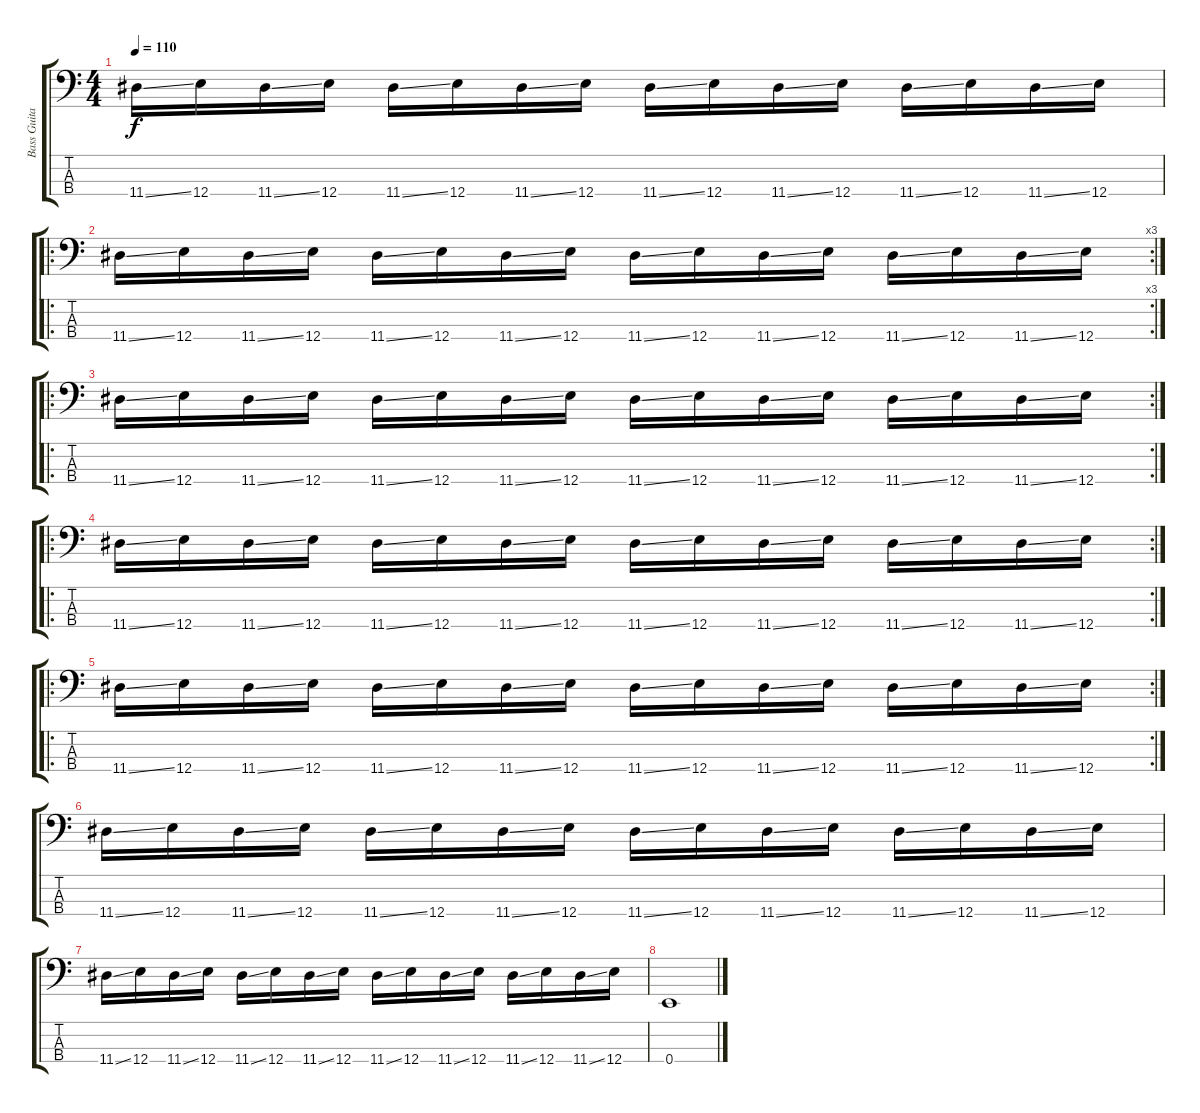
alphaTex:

\track ("Bass Guitar" "Bass Guita") {instrument electricbassfinger}
\staff {score tabs}
\tuning (G2 D2 A1 E1) {hide}
\ts (4 4)
\tempo 110
\clef f4
\ks c
11.4{ss}.16{dy f} 12.4.16 11.4{ss}.16 12.4.16 11.4{ss}.16 12.4.16 11.4{ss}.16 12.4.16 11.4{ss}.16 12.4.16 11.4{ss}.16 12.4.16 11.4{ss}.16 12.4.16 11.4{ss}.16 12.4.16 |
\ro
\rc 3
11.4{ss}.16 12.4.16 11.4{ss}.16 12.4.16 11.4{ss}.16 12.4.16 11.4{ss}.16 12.4.16 11.4{ss}.16 12.4.16 11.4{ss}.16 12.4.16 11.4{ss}.16 12.4.16 11.4{ss}.16 12.4.16 |
\ro
\rc 2
11.4{ss}.16 12.4.16 11.4{ss}.16 12.4.16 11.4{ss}.16 12.4.16 11.4{ss}.16 12.4.16 11.4{ss}.16 12.4.16 11.4{ss}.16 12.4.16 11.4{ss}.16 12.4.16 11.4{ss}.16 12.4.16 |
\ro
\rc 2
11.4{ss}.16 12.4.16 11.4{ss}.16 12.4.16 11.4{ss}.16 12.4.16 11.4{ss}.16 12.4.16 11.4{ss}.16 12.4.16 11.4{ss}.16 12.4.16 11.4{ss}.16 12.4.16 11.4{ss}.16 12.4.16 |
\ro
\rc 2
11.4{ss}.16 12.4.16 11.4{ss}.16 12.4.16 11.4{ss}.16 12.4.16 11.4{ss}.16 12.4.16 11.4{ss}.16 12.4.16 11.4{ss}.16 12.4.16 11.4{ss}.16 12.4.16 11.4{ss}.16 12.4.16 |
11.4{ss}.16 12.4.16 11.4{ss}.16 12.4.16 11.4{ss}.16 12.4.16 11.4{ss}.16 12.4.16 11.4{ss}.16 12.4.16 11.4{ss}.16 12.4.16 11.4{ss}.16 12.4.16 11.4{ss}.16 12.4.16 |
11.4{ss}.16 12.4.16 11.4{ss}.16 12.4.16 11.4{ss}.16 12.4.16 11.4{ss}.16 12.4.16 11.4{ss}.16 12.4.16 11.4{ss}.16 12.4.16 11.4{ss}.16 12.4.16 11.4{ss}.16 12.4.16 |
0.4.1
